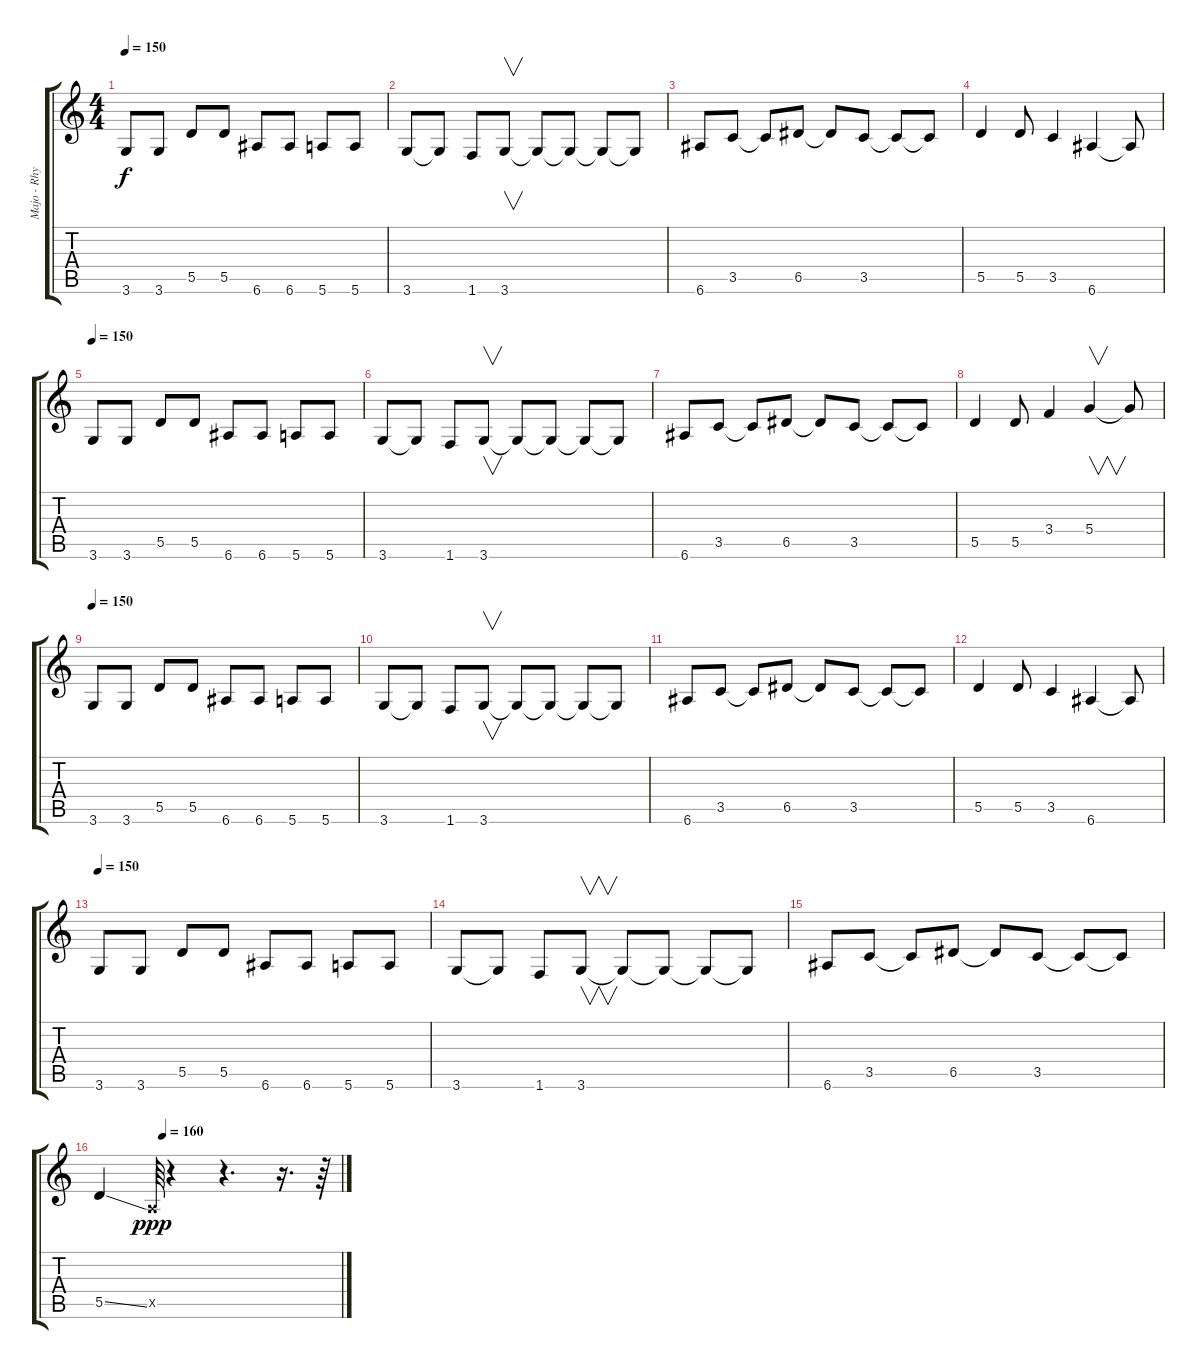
\track ("Majo - Rhytm" "Majo - Rhy") {instrument distortionguitar}
\staff {score tabs}
\tuning (E4 B3 G3 D3 A2 E2) {hide}
\ts (4 4)
\tempo 150
\clef g2
\ks c
3.6.8{dy f} 3.6.8 5.5.8 5.5.8 6.6.8 6.6.8 5.6.8 5.6.8 |
3.6.8 3.6{t}.8 1.6.8 3.6.8{v} 3.6{t}.8 3.6{t}.8 3.6{t}.8 3.6{t}.8 |
6.6.8 3.5.8 3.5{t}.8 6.5.8 6.5{t}.8 3.5.8 3.5{t}.8 3.5{t}.8 |
5.5.4 5.5.8 3.5.4 6.6.4 6.6{t}.8 |
\tempo 150
3.6.8 3.6.8 5.5.8 5.5.8 6.6.8 6.6.8 5.6.8 5.6.8 |
3.6.8 3.6{t}.8 1.6.8 3.6.8{v} 3.6{t}.8 3.6{t}.8 3.6{t}.8 3.6{t}.8 |
6.6.8 3.5.8 3.5{t}.8 6.5.8 6.5{t}.8 3.5.8 3.5{t}.8 3.5{t}.8 |
5.5.4 5.5.8 3.4.4 5.4.4{v} 5.4{t}.8 |
\tempo 150
3.6.8 3.6.8 5.5.8 5.5.8 6.6.8 6.6.8 5.6.8 5.6.8 |
3.6.8 3.6{t}.8 1.6.8 3.6.8{v} 3.6{t}.8 3.6{t}.8 3.6{t}.8 3.6{t}.8 |
6.6.8 3.5.8 3.5{t}.8 6.5.8 6.5{t}.8 3.5.8 3.5{t}.8 3.5{t}.8 |
5.5.4 5.5.8 3.5.4 6.6.4 6.6{t}.8 |
\tempo 150
3.6.8 3.6.8 5.5.8 5.5.8 6.6.8 6.6.8 5.6.8 5.6.8 |
3.6.8 3.6{t}.8 1.6.8 3.6.8{v} 3.6{t}.8 3.6{t}.8 3.6{t}.8 3.6{t}.8 |
6.6.8 3.5.8 3.5{t}.8 6.5.8 6.5{t}.8 3.5.8 3.5{t}.8 3.5{t}.8 |
\tempo (160 0.265625)
5.5{ss}.4 0.5{x}.64{dy ppp} r.4 r.4{d} r.16{d} r.64
